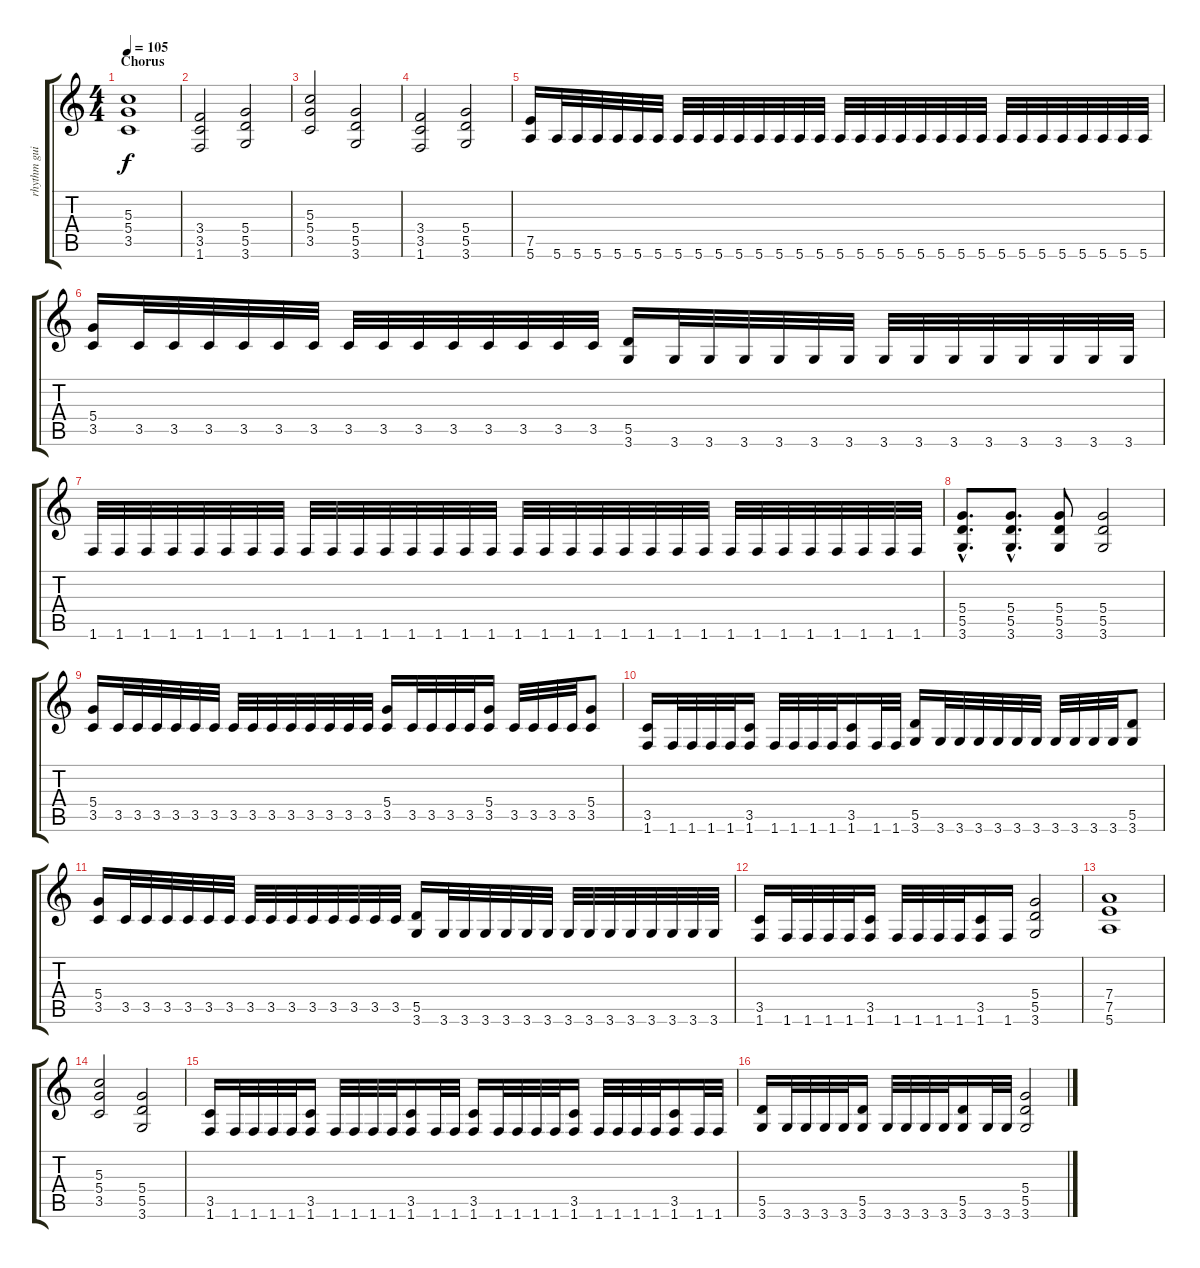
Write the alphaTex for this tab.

\track ("rhythm guitar 1" "rhythm gui") {instrument distortionguitar}
\staff {score tabs}
\tuning (E4 B3 G3 D3 A2 E2) {hide}
\ts (4 4)
\section ("" "Chorus")
\tempo 105
\clef g2
\ks c
(5.3 5.4 3.5).1{dy f} |
(3.4 3.5 1.6).2 (5.4 5.5 3.6).2 |
(5.3 5.4 3.5).2 (5.4 5.5 3.6).2 |
(3.4 3.5 1.6).2 (5.4 5.5 3.6).2 |
(7.5 5.6).16 5.6.32 5.6.32 5.6.32 5.6.32 5.6.32 5.6.32 5.6.32 5.6.32 5.6.32 5.6.32 5.6.32 5.6.32 5.6.32 5.6.32 5.6.32 5.6.32 5.6.32 5.6.32 5.6.32 5.6.32 5.6.32 5.6.32 5.6.32 5.6.32 5.6.32 5.6.32 5.6.32 5.6.32 5.6.32 5.6.32 |
(5.4 3.5).16 3.5.32 3.5.32 3.5.32 3.5.32 3.5.32 3.5.32 3.5.32 3.5.32 3.5.32 3.5.32 3.5.32 3.5.32 3.5.32 3.5.32 (5.5 3.6).16 3.6.32 3.6.32 3.6.32 3.6.32 3.6.32 3.6.32 3.6.32 3.6.32 3.6.32 3.6.32 3.6.32 3.6.32 3.6.32 3.6.32 |
1.6.32 1.6.32 1.6.32 1.6.32 1.6.32 1.6.32 1.6.32 1.6.32 1.6.32 1.6.32 1.6.32 1.6.32 1.6.32 1.6.32 1.6.32 1.6.32 1.6.32 1.6.32 1.6.32 1.6.32 1.6.32 1.6.32 1.6.32 1.6.32 1.6.32 1.6.32 1.6.32 1.6.32 1.6.32 1.6.32 1.6.32 1.6.32 |
(5.4{hac} 5.5{hac} 3.6{hac}).8{d} (5.4{hac} 5.5{hac} 3.6{hac}).8{d} (5.4 5.5 3.6).8 (5.4 5.5 3.6).2 |
\section ("" "")
(5.4 3.5).16 3.5.32 3.5.32 3.5.32 3.5.32 3.5.32 3.5.32 3.5.32 3.5.32 3.5.32 3.5.32 3.5.32 3.5.32 3.5.32 3.5.32 (5.4 3.5).16 3.5.32 3.5.32 3.5.32 3.5.32 (5.4 3.5).16 3.5.32 3.5.32 3.5.32 3.5.32 (5.4 3.5).8 |
(3.5 1.6).16 1.6.32 1.6.32 1.6.32 1.6.32 (3.5 1.6).16 1.6.32 1.6.32 1.6.32 1.6.32 (3.5 1.6).16 1.6.32 1.6.32 (5.5 3.6).16 3.6.32 3.6.32 3.6.32 3.6.32 3.6.32 3.6.32 3.6.32 3.6.32 3.6.32 3.6.32 (5.5 3.6).8 |
(5.4 3.5).16 3.5.32 3.5.32 3.5.32 3.5.32 3.5.32 3.5.32 3.5.32 3.5.32 3.5.32 3.5.32 3.5.32 3.5.32 3.5.32 3.5.32 (5.5 3.6).16 3.6.32 3.6.32 3.6.32 3.6.32 3.6.32 3.6.32 3.6.32 3.6.32 3.6.32 3.6.32 3.6.32 3.6.32 3.6.32 3.6.32 |
(3.5 1.6).16 1.6.32 1.6.32 1.6.32 1.6.32 (3.5 1.6).16 1.6.32 1.6.32 1.6.32 1.6.32 (3.5 1.6).16 1.6.16 (5.4 5.5 3.6).2 |
(7.4 7.5 5.6).1 |
(5.3 5.4 3.5).2 (5.4 5.5 3.6).2 |
(3.5 1.6).16 1.6.32 1.6.32 1.6.32 1.6.32 (3.5 1.6).16 1.6.32 1.6.32 1.6.32 1.6.32 (3.5 1.6).16 1.6.32 1.6.32 (3.5 1.6).16 1.6.32 1.6.32 1.6.32 1.6.32 (3.5 1.6).16 1.6.32 1.6.32 1.6.32 1.6.32 (3.5 1.6).16 1.6.32 1.6.32 |
(5.5 3.6).16 3.6.32 3.6.32 3.6.32 3.6.32 (5.5 3.6).16 3.6.32 3.6.32 3.6.32 3.6.32 (5.5 3.6).16 3.6.32 3.6.32 (5.4 5.5 3.6).2
